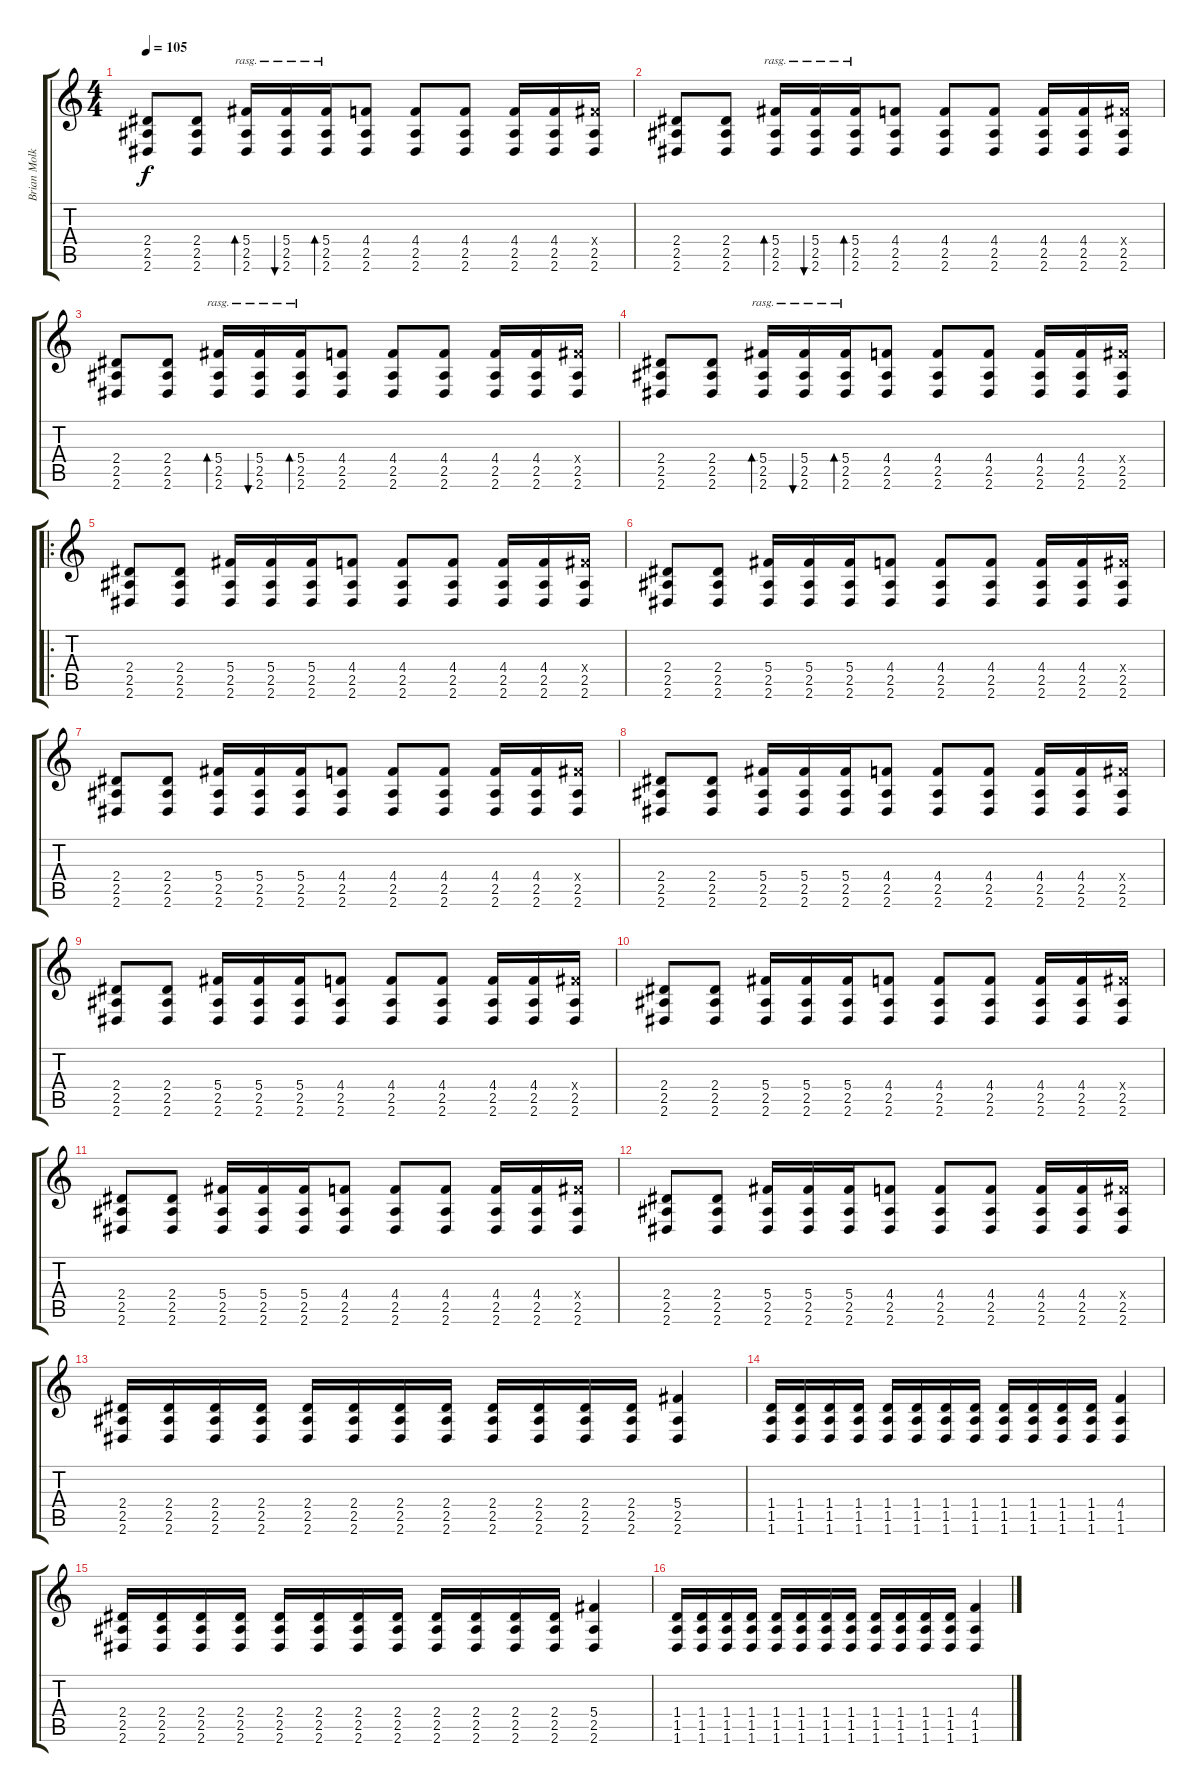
\track ("Brian Molko" "Brian Molk") {instrument overdrivenguitar}
\staff {score tabs}
\tuning (Eb4 Bb3 Gb3 Db3 Ab2 Db2) {hide}
\ts (4 4)
\tempo 105
\clef g2
\ks c
(2.4 2.5 2.6).8{dy f instrument acousticguitarsteel} (2.4 2.5 2.6).8 (5.4 2.5 2.6).16{bd 120 rasg ii} (5.4 2.5 2.6).16{bu 120 rasg ii} (5.4 2.5 2.6).16{bd 120 rasg ii} (4.4 2.5 2.6).8 (4.4 2.5 2.6).8 (4.4 2.5 2.6).8 (4.4 2.5 2.6).16 (4.4 2.5 2.6).16 (5.4{x} 2.5 2.6).16 |
(2.4 2.5 2.6).8{instrument acousticguitarsteel} (2.4 2.5 2.6).8 (5.4 2.5 2.6).16{bd 120 rasg ii} (5.4 2.5 2.6).16{bu 120 rasg ii} (5.4 2.5 2.6).16{bd 120 rasg ii} (4.4 2.5 2.6).8 (4.4 2.5 2.6).8 (4.4 2.5 2.6).8 (4.4 2.5 2.6).16 (4.4 2.5 2.6).16 (5.4{x} 2.5 2.6).16 |
(2.4 2.5 2.6).8{instrument acousticguitarsteel} (2.4 2.5 2.6).8 (5.4 2.5 2.6).16{bd 120 rasg ii} (5.4 2.5 2.6).16{bu 120 rasg ii} (5.4 2.5 2.6).16{bd 120 rasg ii} (4.4 2.5 2.6).8 (4.4 2.5 2.6).8 (4.4 2.5 2.6).8 (4.4 2.5 2.6).16 (4.4 2.5 2.6).16 (5.4{x} 2.5 2.6).16 |
(2.4 2.5 2.6).8{instrument acousticguitarsteel} (2.4 2.5 2.6).8 (5.4 2.5 2.6).16{bd 120 rasg ii} (5.4 2.5 2.6).16{bu 120 rasg ii} (5.4 2.5 2.6).16{bd 120 rasg ii} (4.4 2.5 2.6).8 (4.4 2.5 2.6).8 (4.4 2.5 2.6).8 (4.4 2.5 2.6).16 (4.4 2.5 2.6).16 (5.4{x} 2.5 2.6).16 |
\ro
(2.4 2.5 2.6).8{instrument overdrivenguitar} (2.4 2.5 2.6).8 (5.4 2.5 2.6).16 (5.4 2.5 2.6).16 (5.4 2.5 2.6).16 (4.4 2.5 2.6).8 (4.4 2.5 2.6).8 (4.4 2.5 2.6).8 (4.4 2.5 2.6).16 (4.4 2.5 2.6).16 (5.4{x} 2.5 2.6).16 |
(2.4 2.5 2.6).8 (2.4 2.5 2.6).8 (5.4 2.5 2.6).16 (5.4 2.5 2.6).16 (5.4 2.5 2.6).16 (4.4 2.5 2.6).8 (4.4 2.5 2.6).8 (4.4 2.5 2.6).8 (4.4 2.5 2.6).16 (4.4 2.5 2.6).16 (5.4{x} 2.5 2.6).16 |
(2.4 2.5 2.6).8 (2.4 2.5 2.6).8 (5.4 2.5 2.6).16 (5.4 2.5 2.6).16 (5.4 2.5 2.6).16 (4.4 2.5 2.6).8 (4.4 2.5 2.6).8 (4.4 2.5 2.6).8 (4.4 2.5 2.6).16 (4.4 2.5 2.6).16 (5.4{x} 2.5 2.6).16 |
(2.4 2.5 2.6).8 (2.4 2.5 2.6).8 (5.4 2.5 2.6).16 (5.4 2.5 2.6).16 (5.4 2.5 2.6).16 (4.4 2.5 2.6).8 (4.4 2.5 2.6).8 (4.4 2.5 2.6).8 (4.4 2.5 2.6).16 (4.4 2.5 2.6).16 (5.4{x} 2.5 2.6).16 |
(2.4 2.5 2.6).8 (2.4 2.5 2.6).8 (5.4 2.5 2.6).16 (5.4 2.5 2.6).16 (5.4 2.5 2.6).16 (4.4 2.5 2.6).8 (4.4 2.5 2.6).8 (4.4 2.5 2.6).8 (4.4 2.5 2.6).16 (4.4 2.5 2.6).16 (5.4{x} 2.5 2.6).16 |
(2.4 2.5 2.6).8 (2.4 2.5 2.6).8 (5.4 2.5 2.6).16 (5.4 2.5 2.6).16 (5.4 2.5 2.6).16 (4.4 2.5 2.6).8 (4.4 2.5 2.6).8 (4.4 2.5 2.6).8 (4.4 2.5 2.6).16 (4.4 2.5 2.6).16 (5.4{x} 2.5 2.6).16 |
(2.4 2.5 2.6).8 (2.4 2.5 2.6).8 (5.4 2.5 2.6).16 (5.4 2.5 2.6).16 (5.4 2.5 2.6).16 (4.4 2.5 2.6).8 (4.4 2.5 2.6).8 (4.4 2.5 2.6).8 (4.4 2.5 2.6).16 (4.4 2.5 2.6).16 (5.4{x} 2.5 2.6).16 |
(2.4 2.5 2.6).8 (2.4 2.5 2.6).8 (5.4 2.5 2.6).16 (5.4 2.5 2.6).16 (5.4 2.5 2.6).16 (4.4 2.5 2.6).8 (4.4 2.5 2.6).8 (4.4 2.5 2.6).8 (4.4 2.5 2.6).16 (4.4 2.5 2.6).16 (5.4{x} 2.5 2.6).16 |
(2.4 2.5 2.6).16 (2.4 2.5 2.6).16 (2.4 2.5 2.6).16 (2.4 2.5 2.6).16 (2.4 2.5 2.6).16 (2.4 2.5 2.6).16 (2.4 2.5 2.6).16 (2.4 2.5 2.6).16 (2.4 2.5 2.6).16 (2.4 2.5 2.6).16 (2.4 2.5 2.6).16 (2.4 2.5 2.6).16 (5.4 2.5 2.6).4 |
(1.4 1.5 1.6).16 (1.4 1.5 1.6).16 (1.4 1.5 1.6).16 (1.4 1.5 1.6).16 (1.4 1.5 1.6).16 (1.4 1.5 1.6).16 (1.4 1.5 1.6).16 (1.4 1.5 1.6).16 (1.4 1.5 1.6).16 (1.4 1.5 1.6).16 (1.4 1.5 1.6).16 (1.4 1.5 1.6).16 (4.4 1.5 1.6).4 |
(2.4 2.5 2.6).16 (2.4 2.5 2.6).16 (2.4 2.5 2.6).16 (2.4 2.5 2.6).16 (2.4 2.5 2.6).16 (2.4 2.5 2.6).16 (2.4 2.5 2.6).16 (2.4 2.5 2.6).16 (2.4 2.5 2.6).16 (2.4 2.5 2.6).16 (2.4 2.5 2.6).16 (2.4 2.5 2.6).16 (5.4 2.5 2.6).4 |
(1.4 1.5 1.6).16 (1.4 1.5 1.6).16 (1.4 1.5 1.6).16 (1.4 1.5 1.6).16 (1.4 1.5 1.6).16 (1.4 1.5 1.6).16 (1.4 1.5 1.6).16 (1.4 1.5 1.6).16 (1.4 1.5 1.6).16 (1.4 1.5 1.6).16 (1.4 1.5 1.6).16 (1.4 1.5 1.6).16 (4.4 1.5 1.6).4
